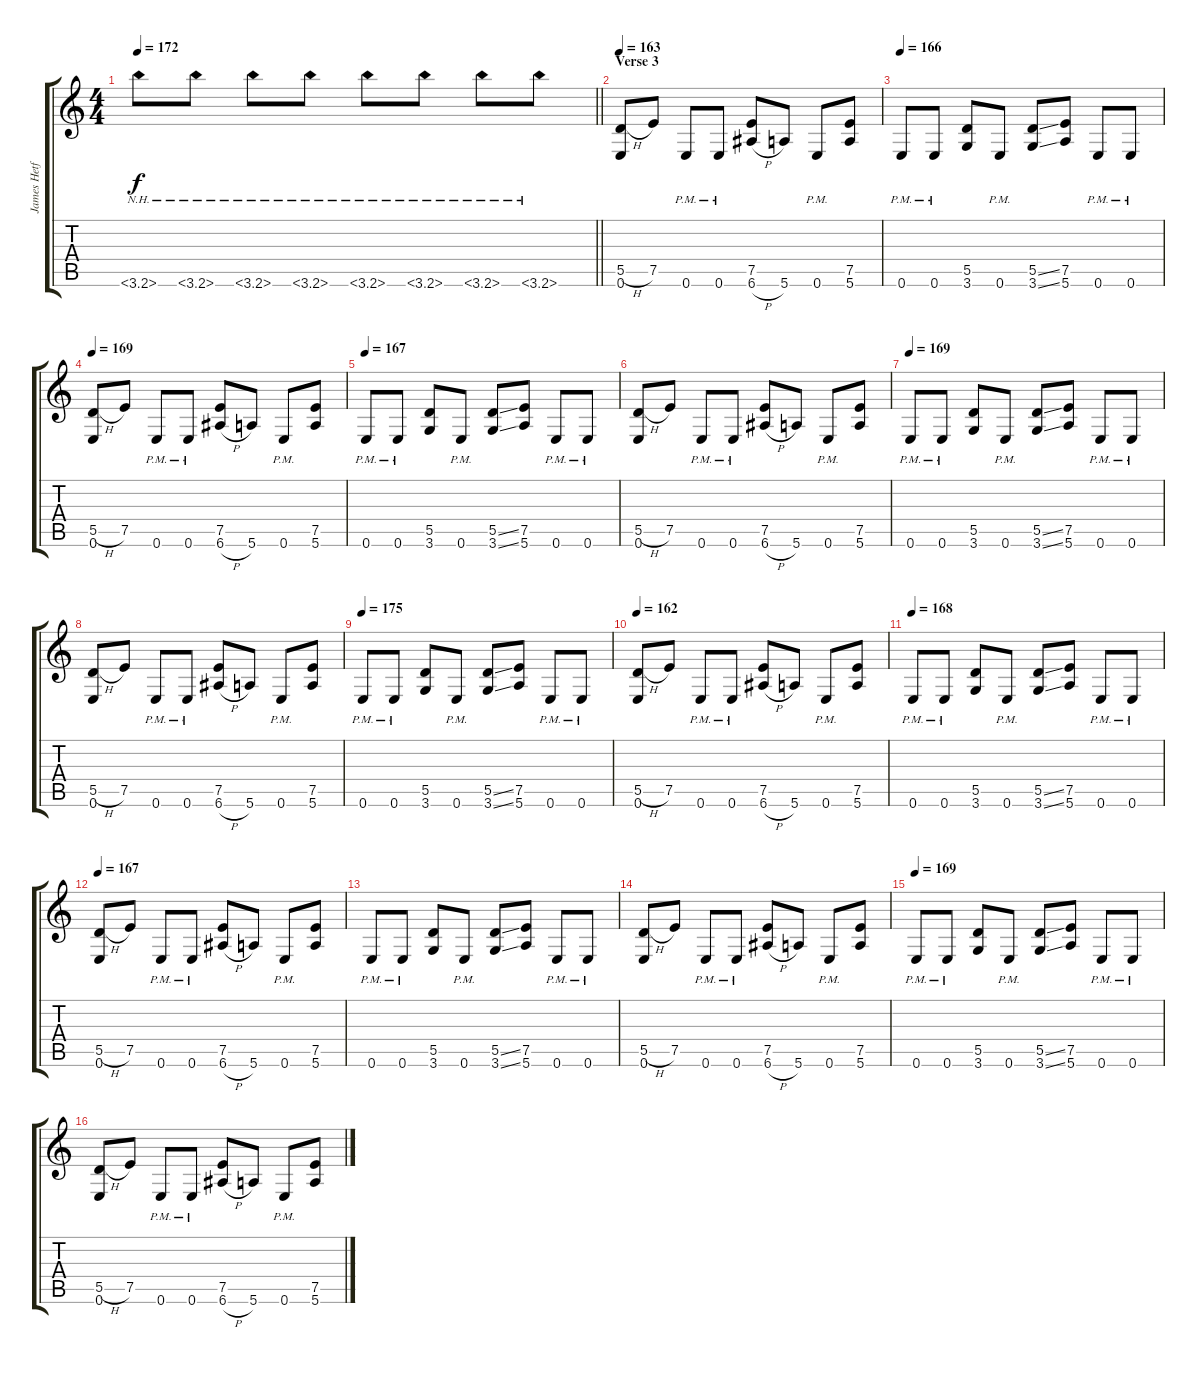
\track ("James Hetfield" "James Hetf") {instrument overdrivenguitar}
\staff {score tabs}
\tuning (E4 B3 G3 D3 A2 E2) {hide}
\ts (4 4)
\tempo 172
\clef g2
\barLineRight lightlight
\ks c
3.6{nh}.8{dy f} 3.6{nh}.8 3.6{nh}.8 3.6{nh}.8 3.6{nh}.8 3.6{nh}.8 3.6{nh}.8 3.6{nh}.8 |
\section ("" "Verse 3")
\tempo 163
(5.5{h} 0.6).8 7.5.8 0.6{pm}.8 0.6{pm}.8 (7.5 6.6{h}).8 5.6.8 0.6{pm}.8 (7.5 5.6).8 |
\tempo 166
0.6{pm}.8 0.6{pm}.8 (5.5 3.6).8 0.6{pm}.8 (5.5{ss} 3.6{ss}).8 (7.5 5.6).8 0.6{pm}.8 0.6{pm}.8 |
\tempo 169
(5.5{h} 0.6).8 7.5.8 0.6{pm}.8 0.6{pm}.8 (7.5 6.6{h}).8 5.6.8 0.6{pm}.8 (7.5 5.6).8 |
\tempo 167
0.6{pm}.8 0.6{pm}.8 (5.5 3.6).8 0.6{pm}.8 (5.5{ss} 3.6{ss}).8 (7.5 5.6).8 0.6{pm}.8 0.6{pm}.8 |
(5.5{h} 0.6).8 7.5.8 0.6{pm}.8 0.6{pm}.8 (7.5 6.6{h}).8 5.6.8 0.6{pm}.8 (7.5 5.6).8 |
\tempo 169
0.6{pm}.8 0.6{pm}.8 (5.5 3.6).8 0.6{pm}.8 (5.5{ss} 3.6{ss}).8 (7.5 5.6).8 0.6{pm}.8 0.6{pm}.8 |
(5.5{h} 0.6).8 7.5.8 0.6{pm}.8 0.6{pm}.8 (7.5 6.6{h}).8 5.6.8 0.6{pm}.8 (7.5 5.6).8 |
\tempo 175
0.6{pm}.8 0.6{pm}.8 (5.5 3.6).8 0.6{pm}.8 (5.5{ss} 3.6{ss}).8 (7.5 5.6).8 0.6{pm}.8 0.6{pm}.8 |
\tempo 162
(5.5{h} 0.6).8 7.5.8 0.6{pm}.8 0.6{pm}.8 (7.5 6.6{h}).8 5.6.8 0.6{pm}.8 (7.5 5.6).8 |
\tempo 168
0.6{pm}.8 0.6{pm}.8 (5.5 3.6).8 0.6{pm}.8 (5.5{ss} 3.6{ss}).8 (7.5 5.6).8 0.6{pm}.8 0.6{pm}.8 |
\tempo 167
(5.5{h} 0.6).8 7.5.8 0.6{pm}.8 0.6{pm}.8 (7.5 6.6{h}).8 5.6.8 0.6{pm}.8 (7.5 5.6).8 |
0.6{pm}.8 0.6{pm}.8 (5.5 3.6).8 0.6{pm}.8 (5.5{ss} 3.6{ss}).8 (7.5 5.6).8 0.6{pm}.8 0.6{pm}.8 |
(5.5{h} 0.6).8 7.5.8 0.6{pm}.8 0.6{pm}.8 (7.5 6.6{h}).8 5.6.8 0.6{pm}.8 (7.5 5.6).8 |
\tempo 169
0.6{pm}.8 0.6{pm}.8 (5.5 3.6).8 0.6{pm}.8 (5.5{ss} 3.6{ss}).8 (7.5 5.6).8 0.6{pm}.8 0.6{pm}.8 |
(5.5{h} 0.6).8 7.5.8 0.6{pm}.8 0.6{pm}.8 (7.5 6.6{h}).8 5.6.8 0.6{pm}.8 (7.5 5.6).8
